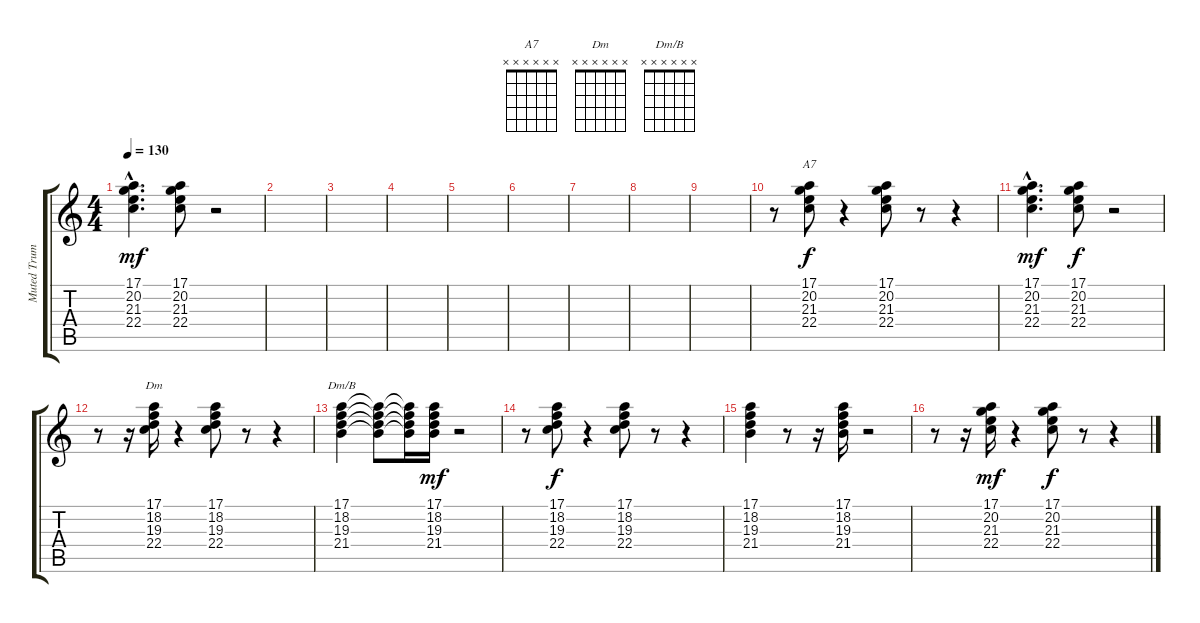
\track ("Muted Trumpet" "Muted Trum") {instrument mutedtrumpet}
\staff {score tabs}
\tuning (E4 B3 G3 D3 A2 E2) {hide}
\chord ("A7" x x x x x x) {firstfret 0}
\chord ("Dm" x x x x x x) {firstfret 0}
\chord ("Dm/B" x x x x x x) {firstfret 0}
\ts (4 4)
\tempo 130
\clef g2
\ks c
(17.1{hac} 20.2{hac} 21.3{hac} 22.4{hac}).4{d dy mf} (17.1 20.2 21.3 22.4).8 r.2 |
|
|
|
|
|
|
|
|
r.8 (17.1 20.2 21.3 22.4).8{ch "A7" dy f} r.4 (17.1 20.2 21.3 22.4).8 r.8 r.4 |
(17.1{hac} 20.2{hac} 21.3{hac} 22.4{hac}).4{d dy mf} (17.1 20.2 21.3 22.4).8{dy f} r.2 |
r.8 r.16 (17.1 18.2 19.3 22.4).16{ch "Dm"} r.4 (17.1 18.2 19.3 22.4).8 r.8 r.4 |
(17.1 18.2 19.3 21.4).4{ch "Dm/B"} (17.1{t} 18.2{t} 19.3{t} 21.4{t}).8 (17.1{t} 18.2{t} 19.3{t} 21.4{t}).16 (17.1 18.2 19.3 21.4).16{dy mf} r.2 |
r.8 (17.1 18.2 19.3 22.4).8{dy f} r.4 (17.1 18.2 19.3 22.4).8 r.8 r.4 |
(17.1 18.2 19.3 21.4).4 r.8 r.16 (17.1 18.2 19.3 21.4).16 r.2 |
r.8 r.16 (17.1 20.2 21.3 22.4).16{dy mf} r.4 (17.1 20.2 21.3 22.4).8{dy f} r.8 r.4
